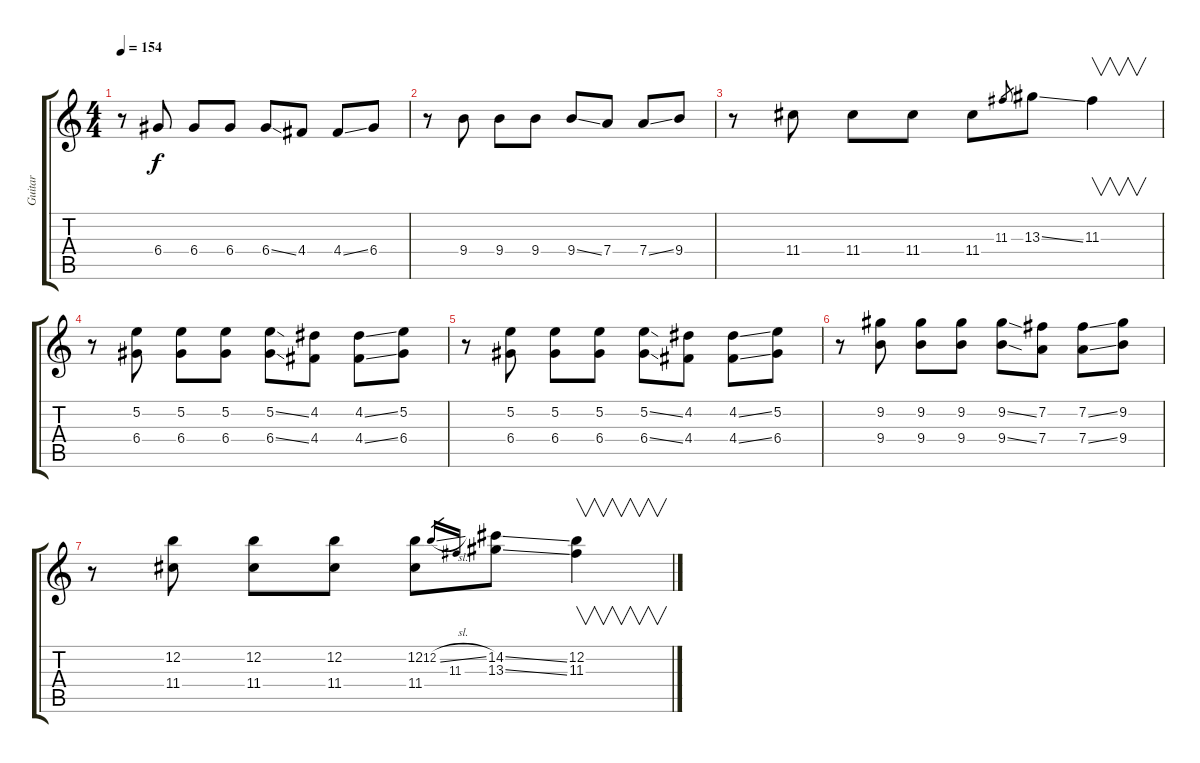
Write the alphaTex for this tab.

\track ("Guitar" "Guitar") {instrument distortionguitar}
\staff {score tabs}
\tuning (E4 B3 G3 D3 A2 E2) {hide}
\ts (4 4)
\tempo 154
\clef g2
\ks c
r.8{dy f} 6.4.8 6.4.8 6.4.8 6.4{ss}.8 4.4.8 4.4{ss}.8 6.4.8 |
r.8 9.4.8 9.4.8 9.4.8 9.4{ss}.8 7.4.8 7.4{ss}.8 9.4.8 |
r.8 11.4.8 11.4.8 11.4.8 11.4.8 11.3.8{gr} 13.3{ss}.8 11.3.4{v} |
r.8 (5.2 6.4).8 (5.2 6.4).8 (5.2 6.4).8 (5.2{ss} 6.4{ss}).8 (4.2 4.4).8 (4.2{ss} 4.4{ss}).8 (5.2 6.4).8 |
r.8 (5.2 6.4).8 (5.2 6.4).8 (5.2 6.4).8 (5.2{ss} 6.4{ss}).8 (4.2 4.4).8 (4.2{ss} 4.4{ss}).8 (5.2 6.4).8 |
r.8 (9.2 9.4).8 (9.2 9.4).8 (9.2 9.4).8 (9.2{ss} 9.4{ss}).8 (7.2 7.4).8 (7.2{ss} 7.4{ss}).8 (9.2 9.4).8 |
r.8 (12.2 11.4).8 (12.2 11.4).8 (12.2 11.4).8 (12.2 11.4).8 12.2{sl}.16{gr} 11.3.16{gr} (14.2{ss} 13.3{ss}).8 (12.2 11.3).4{v}
